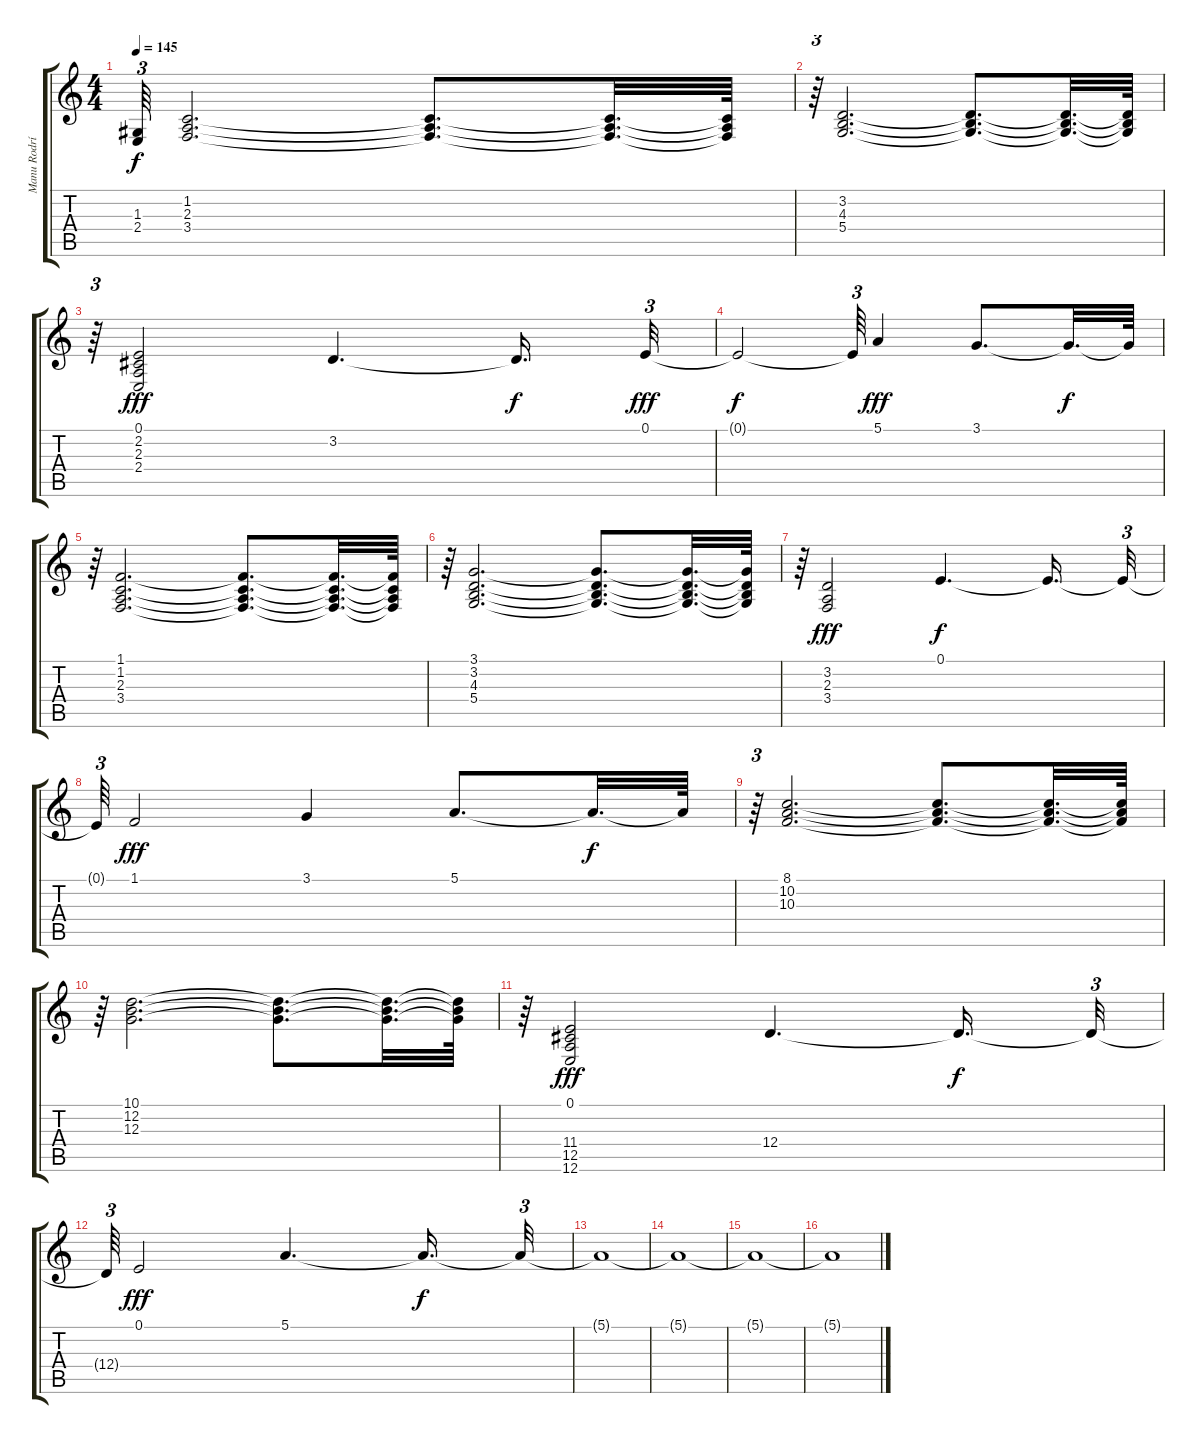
\track ("Manu Rodríguez" "Manu Rodrí") {instrument stringensemble1}
\staff {score tabs}
\tuning (E4 B3 G3 D3 A2 E2) {hide}
\ts (4 4)
\tempo 145
\clef g2
\ks c
(1.3{t} 2.4{t}).64{tu (3 2) dy f} (1.2 2.3 3.4).2{d} (1.2{t} 2.3{t} 3.4{t}).8{d} (1.2{t} 2.3{t} 3.4{t}).32{d} (1.2{t} 2.3{t} 3.4{t}).64 |
r.64{tu (3 2)} (3.2 4.3 5.4).2{d} (3.2{t} 4.3{t} 5.4{t}).8{d} (3.2{t} 4.3{t} 5.4{t}).32{d} (3.2{t} 4.3{t} 5.4{t}).64 |
r.64{tu (3 2)} (0.1 2.2 2.3 2.4).2{dy fff} 3.2.4{d} 3.2{t}.16{d dy f} 0.1.32{tu (3 2) dy fff} |
0.1{t}.2{dy f} 0.1{t}.64{tu (3 2)} 5.1.4{dy fff} 3.1.8{d} 3.1{t}.32{d dy f} 3.1{t}.64 |
r.64{tu (3 2)} (1.1 1.2 2.3 3.4).2{d} (1.1{t} 1.2{t} 2.3{t} 3.4{t}).8{d} (1.1{t} 1.2{t} 2.3{t} 3.4{t}).32{d} (1.1{t} 1.2{t} 2.3{t} 3.4{t}).64 |
r.64{tu (3 2)} (3.1 3.2 4.3 5.4).2{d} (3.1{t} 3.2{t} 4.3{t} 5.4{t}).8{d} (3.1{t} 3.2{t} 4.3{t} 5.4{t}).32{d} (3.1{t} 3.2{t} 4.3{t} 5.4{t}).64 |
r.64{tu (3 2)} (3.2 2.3 3.4).2{dy fff} 0.1.4{d dy f} 0.1{t}.16{d} 0.1{t}.32{tu (3 2)} |
0.1{t}.64{tu (3 2)} 1.1.2{dy fff} 3.1.4 5.1.8{d} 5.1{t}.32{d dy f} 5.1{t}.64 |
r.64{tu (3 2)} (8.1 10.2 10.3).2{d} (8.1{t} 10.2{t} 10.3{t}).8{d} (8.1{t} 10.2{t} 10.3{t}).32{d} (8.1{t} 10.2{t} 10.3{t}).64 |
r.64{tu (3 2)} (10.1 12.2 12.3).2{d} (10.1{t} 12.2{t} 12.3{t}).8{d} (10.1{t} 12.2{t} 12.3{t}).32{d} (10.1{t} 12.2{t} 12.3{t}).64 |
r.64{tu (3 2)} (0.1 11.4 12.5 12.6).2{dy fff} 12.4.4{d} 12.4{t}.16{d dy f} 12.4{t}.32{tu (3 2)} |
12.4{t}.64{tu (3 2)} 0.1.2{dy fff} 5.1.4{d} 5.1{t}.16{d dy f} 5.1{t}.32{tu (3 2)} |
5.1{t}.1 |
5.1{t}.1 |
5.1{t}.1 |
5.1{t}.1
